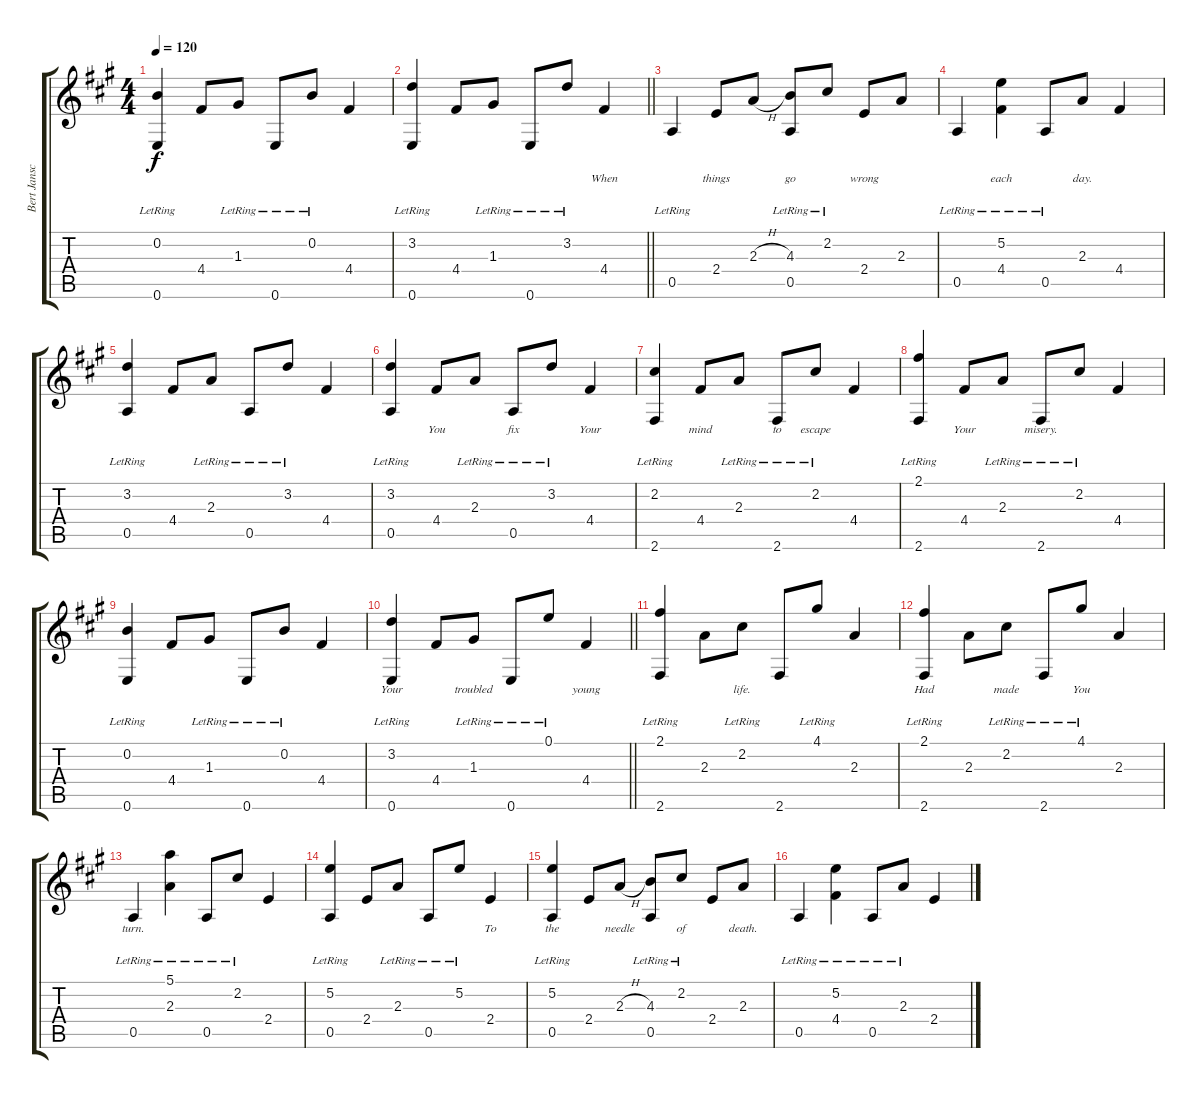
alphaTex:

\track ("Bert Jansch" "Bert Jansc") {instrument acousticguitarnylon}
\staff {score tabs}
\tuning (E4 B3 G3 D3 A2 E2) {hide}
\ts (4 4)
\tempo 120
\clef g2
\ks a
(0.2{lr} 0.6{lr}).4{lyrics (0 "") lyrics (1 "") lyrics (2 "") lyrics (3 "") lyrics (4 "") dy f} 4.4.8{lyrics (0 "") lyrics (1 "") lyrics (2 "") lyrics (3 "") lyrics (4 "")} 1.3{lr}.8{lyrics (0 "") lyrics (1 "") lyrics (2 "") lyrics (3 "") lyrics (4 "")} 0.6{lr}.8{lyrics (0 "") lyrics (1 "") lyrics (2 "") lyrics (3 "") lyrics (4 "")} 0.2{lr}.8{lyrics (0 "") lyrics (1 "") lyrics (2 "") lyrics (3 "") lyrics (4 "")} 4.4.4{lyrics (0 "") lyrics (1 "") lyrics (2 "") lyrics (3 "") lyrics (4 "")} |
\barLineRight lightlight
(3.2{lr} 0.6{lr}).4{lyrics (0 "") lyrics (1 "") lyrics (2 "") lyrics (3 "") lyrics (4 "")} 4.4.8{lyrics (0 "") lyrics (1 "") lyrics (2 "") lyrics (3 "") lyrics (4 "")} 1.3{lr}.8{lyrics (0 "") lyrics (1 "") lyrics (2 "") lyrics (3 "") lyrics (4 "")} 0.6{lr}.8{lyrics (0 "") lyrics (1 "") lyrics (2 "") lyrics (3 "") lyrics (4 "")} 3.2{lr}.8{lyrics (0 "") lyrics (1 "") lyrics (2 "") lyrics (3 "") lyrics (4 "")} 4.4.4{lyrics (0 "When") lyrics (1 "") lyrics (2 "") lyrics (3 "") lyrics (4 "")} |
0.5{lr}.4{lyrics (0 "") lyrics (1 "") lyrics (2 "") lyrics (3 "") lyrics (4 "")} 2.4.8{lyrics (0 "things") lyrics (1 "") lyrics (2 "") lyrics (3 "") lyrics (4 "")} 2.3{h}.8{lyrics (0 "") lyrics (1 "") lyrics (2 "") lyrics (3 "") lyrics (4 "")} (4.3 0.5{lr}).8{lyrics (0 "go") lyrics (1 "") lyrics (2 "") lyrics (3 "") lyrics (4 "")} 2.2{lr}.8{lyrics (0 "") lyrics (1 "") lyrics (2 "") lyrics (3 "") lyrics (4 "")} 2.4.8{lyrics (0 "wrong") lyrics (1 "") lyrics (2 "") lyrics (3 "") lyrics (4 "")} 2.3.8{lyrics (0 "") lyrics (1 "") lyrics (2 "") lyrics (3 "") lyrics (4 "")} |
0.5{lr}.4{lyrics (0 "") lyrics (1 "") lyrics (2 "") lyrics (3 "") lyrics (4 "")} (5.2{lr} 4.4{lr}).4{lyrics (0 "each") lyrics (1 "") lyrics (2 "") lyrics (3 "") lyrics (4 "")} 0.5{lr}.8{lyrics (0 "") lyrics (1 "") lyrics (2 "") lyrics (3 "") lyrics (4 "")} 2.3.8{lyrics (0 "day.") lyrics (1 "") lyrics (2 "") lyrics (3 "") lyrics (4 "")} 4.4.4{lyrics (0 "") lyrics (1 "") lyrics (2 "") lyrics (3 "") lyrics (4 "")} |
(3.2{lr} 0.5{lr}).4{lyrics (0 "") lyrics (1 "") lyrics (2 "") lyrics (3 "") lyrics (4 "")} 4.4.8{lyrics (0 "") lyrics (1 "") lyrics (2 "") lyrics (3 "") lyrics (4 "")} 2.3{lr}.8{lyrics (0 "") lyrics (1 "") lyrics (2 "") lyrics (3 "") lyrics (4 "")} 0.5{lr}.8{lyrics (0 "") lyrics (1 "") lyrics (2 "") lyrics (3 "") lyrics (4 "")} 3.2{lr}.8{lyrics (0 "") lyrics (1 "") lyrics (2 "") lyrics (3 "") lyrics (4 "")} 4.4.4{lyrics (0 "") lyrics (1 "") lyrics (2 "") lyrics (3 "") lyrics (4 "")} |
(3.2{lr} 0.5{lr}).4{lyrics (0 "") lyrics (1 "") lyrics (2 "") lyrics (3 "") lyrics (4 "")} 4.4.8{lyrics (0 "You") lyrics (1 "") lyrics (2 "") lyrics (3 "") lyrics (4 "")} 2.3{lr}.8{lyrics (0 "") lyrics (1 "") lyrics (2 "") lyrics (3 "") lyrics (4 "")} 0.5{lr}.8{lyrics (0 "fix") lyrics (1 "") lyrics (2 "") lyrics (3 "") lyrics (4 "")} 3.2{lr}.8{lyrics (0 "") lyrics (1 "") lyrics (2 "") lyrics (3 "") lyrics (4 "")} 4.4.4{lyrics (0 "Your") lyrics (1 "") lyrics (2 "") lyrics (3 "") lyrics (4 "")} |
(2.2{lr} 2.6{lr}).4{lyrics (0 "") lyrics (1 "") lyrics (2 "") lyrics (3 "") lyrics (4 "")} 4.4.8{lyrics (0 "mind") lyrics (1 "") lyrics (2 "") lyrics (3 "") lyrics (4 "")} 2.3{lr}.8{lyrics (0 "") lyrics (1 "") lyrics (2 "") lyrics (3 "") lyrics (4 "")} 2.6{lr}.8{lyrics (0 "to") lyrics (1 "") lyrics (2 "") lyrics (3 "") lyrics (4 "")} 2.2{lr}.8{lyrics (0 "escape") lyrics (1 "") lyrics (2 "") lyrics (3 "") lyrics (4 "")} 4.4.4{lyrics (0 "") lyrics (1 "") lyrics (2 "") lyrics (3 "") lyrics (4 "")} |
(2.1{lr} 2.6{lr}).4{lyrics (0 "") lyrics (1 "") lyrics (2 "") lyrics (3 "") lyrics (4 "")} 4.4.8{lyrics (0 "Your") lyrics (1 "") lyrics (2 "") lyrics (3 "") lyrics (4 "")} 2.3{lr}.8{lyrics (0 "") lyrics (1 "") lyrics (2 "") lyrics (3 "") lyrics (4 "")} 2.6{lr}.8{lyrics (0 "misery.") lyrics (1 "") lyrics (2 "") lyrics (3 "") lyrics (4 "")} 2.2{lr}.8{lyrics (0 "") lyrics (1 "") lyrics (2 "") lyrics (3 "") lyrics (4 "")} 4.4.4{lyrics (0 "") lyrics (1 "") lyrics (2 "") lyrics (3 "") lyrics (4 "")} |
(0.2{lr} 0.6{lr}).4{lyrics (0 "") lyrics (1 "") lyrics (2 "") lyrics (3 "") lyrics (4 "")} 4.4.8{lyrics (0 "") lyrics (1 "") lyrics (2 "") lyrics (3 "") lyrics (4 "")} 1.3{lr}.8{lyrics (0 "") lyrics (1 "") lyrics (2 "") lyrics (3 "") lyrics (4 "")} 0.6{lr}.8{lyrics (0 "") lyrics (1 "") lyrics (2 "") lyrics (3 "") lyrics (4 "")} 0.2{lr}.8{lyrics (0 "") lyrics (1 "") lyrics (2 "") lyrics (3 "") lyrics (4 "")} 4.4.4{lyrics (0 "") lyrics (1 "") lyrics (2 "") lyrics (3 "") lyrics (4 "")} |
\barLineRight lightlight
(3.2{lr} 0.6{lr}).4{lyrics (0 "Your") lyrics (1 "") lyrics (2 "") lyrics (3 "") lyrics (4 "")} 4.4.8{lyrics (0 "") lyrics (1 "") lyrics (2 "") lyrics (3 "") lyrics (4 "")} 1.3{lr}.8{lyrics (0 "troubled") lyrics (1 "") lyrics (2 "") lyrics (3 "") lyrics (4 "")} 0.6{lr}.8{lyrics (0 "") lyrics (1 "") lyrics (2 "") lyrics (3 "") lyrics (4 "")} 0.1{lr}.8{lyrics (0 "") lyrics (1 "") lyrics (2 "") lyrics (3 "") lyrics (4 "")} 4.4.4{lyrics (0 "young") lyrics (1 "") lyrics (2 "") lyrics (3 "") lyrics (4 "")} |
(2.1{lr} 2.6{lr}).4{lyrics (0 "") lyrics (1 "") lyrics (2 "") lyrics (3 "") lyrics (4 "")} 2.3.8{lyrics (0 "") lyrics (1 "") lyrics (2 "") lyrics (3 "") lyrics (4 "")} 2.2{lr}.8{lyrics (0 "life.") lyrics (1 "") lyrics (2 "") lyrics (3 "") lyrics (4 "")} 2.6.8{lyrics (0 "") lyrics (1 "") lyrics (2 "") lyrics (3 "") lyrics (4 "")} 4.1{lr}.8{lyrics (0 "") lyrics (1 "") lyrics (2 "") lyrics (3 "") lyrics (4 "")} 2.3.4{lyrics (0 "") lyrics (1 "") lyrics (2 "") lyrics (3 "") lyrics (4 "")} |
(2.1{lr} 2.6{lr}).4{lyrics (0 "Had") lyrics (1 "") lyrics (2 "") lyrics (3 "") lyrics (4 "")} 2.3.8{lyrics (0 "") lyrics (1 "") lyrics (2 "") lyrics (3 "") lyrics (4 "")} 2.2{lr}.8{lyrics (0 "made") lyrics (1 "") lyrics (2 "") lyrics (3 "") lyrics (4 "")} 2.6{lr}.8{lyrics (0 "") lyrics (1 "") lyrics (2 "") lyrics (3 "") lyrics (4 "")} 4.1{lr}.8{lyrics (0 "You") lyrics (1 "") lyrics (2 "") lyrics (3 "") lyrics (4 "")} 2.3.4{lyrics (0 "") lyrics (1 "") lyrics (2 "") lyrics (3 "") lyrics (4 "")} |
0.5{lr}.4{lyrics (0 "turn.") lyrics (1 "") lyrics (2 "") lyrics (3 "") lyrics (4 "")} (5.1{lr} 2.3{lr}).4{lyrics (0 "") lyrics (1 "") lyrics (2 "") lyrics (3 "") lyrics (4 "")} 0.5{lr}.8{lyrics (0 "") lyrics (1 "") lyrics (2 "") lyrics (3 "") lyrics (4 "")} 2.2{lr}.8{lyrics (0 "") lyrics (1 "") lyrics (2 "") lyrics (3 "") lyrics (4 "")} 2.4.4{lyrics (0 "") lyrics (1 "") lyrics (2 "") lyrics (3 "") lyrics (4 "")} |
(5.2{lr} 0.5{lr}).4{lyrics (0 "") lyrics (1 "") lyrics (2 "") lyrics (3 "") lyrics (4 "")} 2.4.8{lyrics (0 "") lyrics (1 "") lyrics (2 "") lyrics (3 "") lyrics (4 "")} 2.3{lr}.8{lyrics (0 "") lyrics (1 "") lyrics (2 "") lyrics (3 "") lyrics (4 "")} 0.5{lr}.8{lyrics (0 "") lyrics (1 "") lyrics (2 "") lyrics (3 "") lyrics (4 "")} 5.2{lr}.8{lyrics (0 "") lyrics (1 "") lyrics (2 "") lyrics (3 "") lyrics (4 "")} 2.4.4{lyrics (0 "To") lyrics (1 "") lyrics (2 "") lyrics (3 "") lyrics (4 "")} |
(5.2{lr} 0.5{lr}).4{lyrics (0 "the") lyrics (1 "") lyrics (2 "") lyrics (3 "") lyrics (4 "")} 2.4.8{lyrics (0 "") lyrics (1 "") lyrics (2 "") lyrics (3 "") lyrics (4 "")} 2.3{h}.8{lyrics (0 "needle") lyrics (1 "") lyrics (2 "") lyrics (3 "") lyrics (4 "")} (4.3 0.5{lr}).8{lyrics (0 "") lyrics (1 "") lyrics (2 "") lyrics (3 "") lyrics (4 "")} 2.2{lr}.8{lyrics (0 "of") lyrics (1 "") lyrics (2 "") lyrics (3 "") lyrics (4 "")} 2.4.8{lyrics (0 "") lyrics (1 "") lyrics (2 "") lyrics (3 "") lyrics (4 "")} 2.3.8{lyrics (0 "death.") lyrics (1 "") lyrics (2 "") lyrics (3 "") lyrics (4 "")} |
0.5{lr}.4 (5.2{lr} 4.4{lr}).4 0.5{lr}.8 2.3{lr}.8 2.4.4
